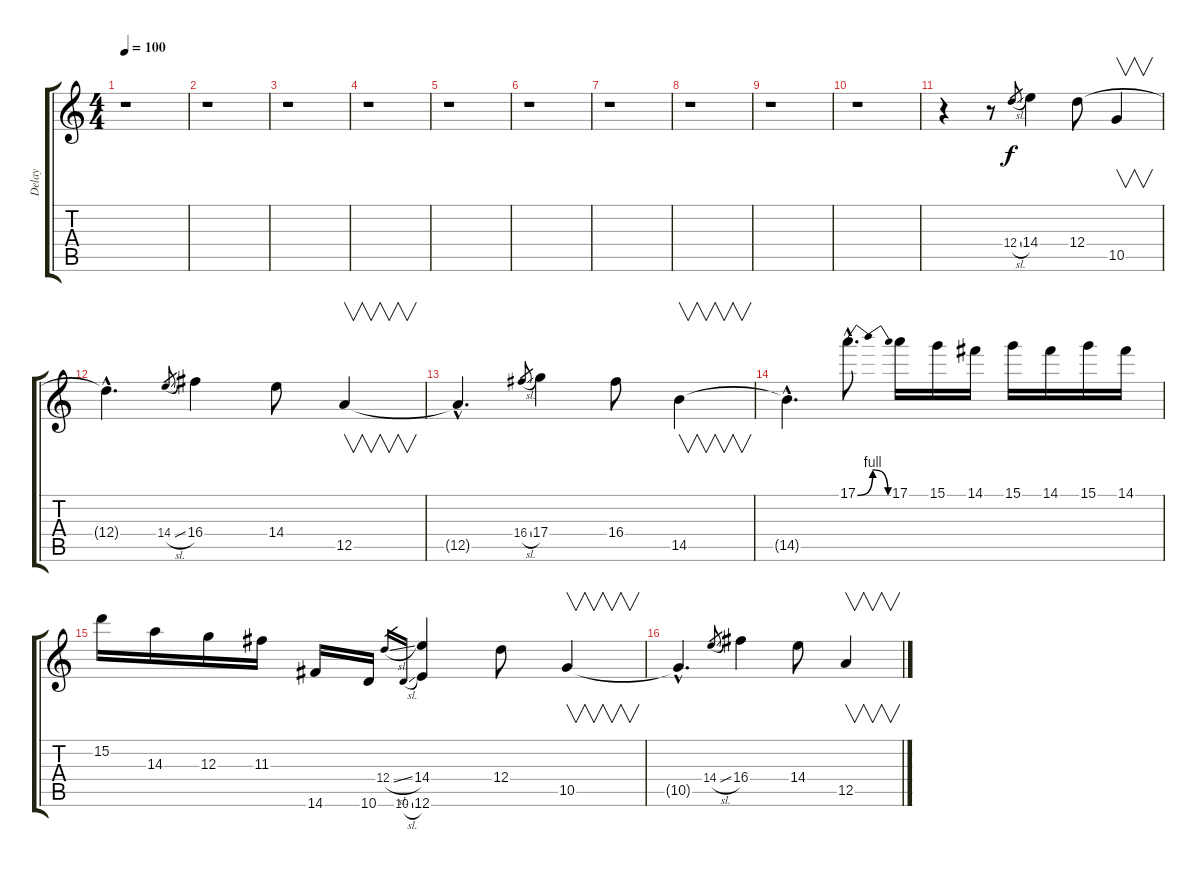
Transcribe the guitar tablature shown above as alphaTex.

\track ("Delay" "Delay") {instrument distortionguitar}
\staff {score tabs}
\tuning (E4 B3 G3 D3 A2 E2) {hide}
\ts (4 4)
\tempo 100
\clef g2
\ks c
r.1{dy f} |
r.1 |
r.1 |
r.1 |
r.1 |
r.1 |
r.1 |
r.1 |
r.1 |
r.1 |
r.4 r.8 12.4{sl}.8{gr} 14.4.4 12.4.8 10.5.4{v} |
12.4{hac t}.4{d} 14.4{sl}.8{gr} 16.4.4 14.4.8 12.5.4{v} |
12.5{hac t}.4{d} 16.4{sl}.8{gr} 17.4.4 16.4.8 14.5.4{v} |
14.5{hac t}.4{d} 17.1{be (bendrelease 0 0 15 4 30 4 60 0) hac}.8{d} 17.1.16 15.1.16 14.1.16 15.1.16 14.1.16 15.1.16 14.1.16 |
15.2.16 14.3.16 12.3.16 11.3.16 14.6.16 10.6.16 12.4{sl}.16{gr} 10.6{sl}.16{gr} (14.4 12.6).4 12.4.8 10.5.4{v} |
10.5{hac t}.4{d} 14.4{sl}.8{gr} 16.4.4 14.4.8 12.5.4{v}
